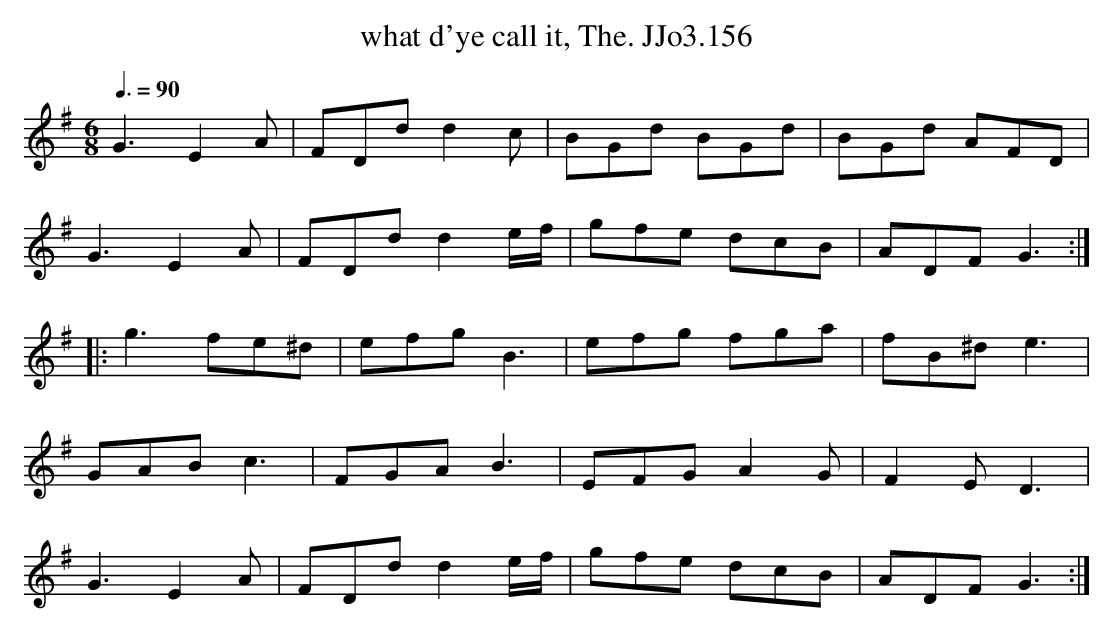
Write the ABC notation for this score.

X:1
T:what d'ye call it, The. JJo3.156
M:6/8
L:1/8
Q:3/8=90
K:G
G3 E2A | FDd d2c | BGd BGd | BGd AFD |
G3 E2A | FDd d2e/f/ | gfe dcB | ADF G3 :|
|: g3 fe^d | efg B3 | efg fga | fB^d e3 |
GAB c3 | FGA B3 | EFG A2G | F2E D3 |
G3 E2A | FDd d2e/f/ | gfe dcB | ADF G3 :|
